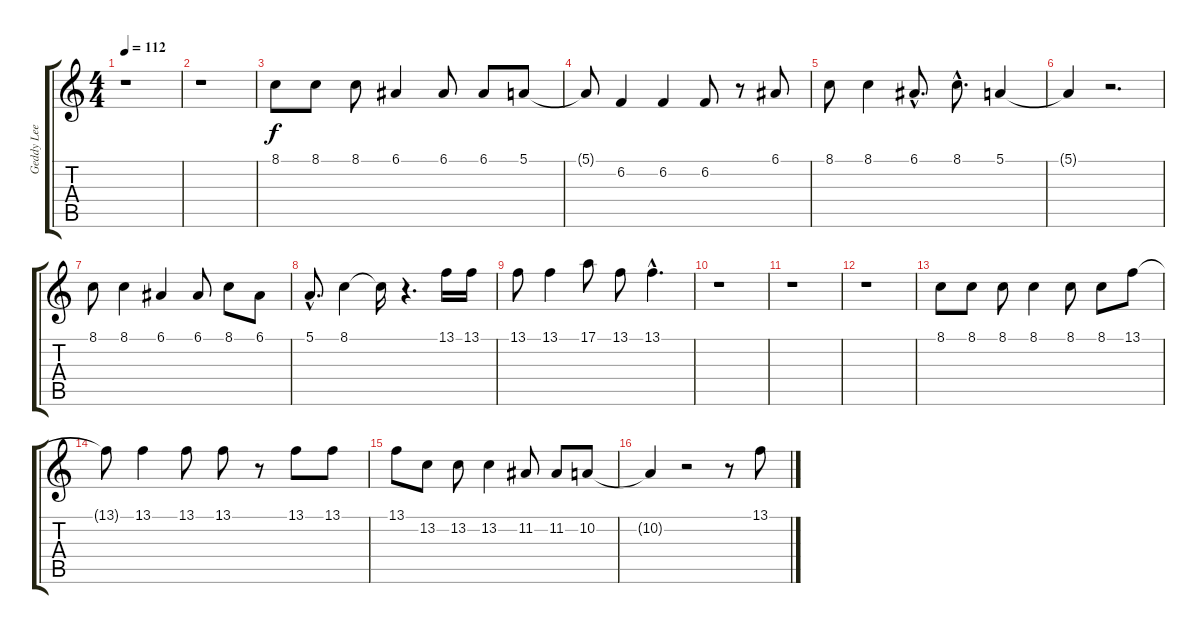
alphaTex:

\track ("Geddy Lee Vocal" "Geddy Lee ") {instrument synthvoice}
\staff {score tabs}
\tuning (E4 B3 G3 D3 A2 E2) {hide}
\ts (4 4)
\tempo 112
\clef g2
\ks c
r.1{dy f} |
r.1 |
8.1.8 8.1.8 8.1.8 6.1.4 6.1.8 6.1.8 5.1.8 |
5.1{t}.8 6.2.4 6.2.4 6.2.8 r.8 6.1.8 |
8.1.8 8.1.4 6.1{hac}.8{d} 8.1{hac}.8{d} 5.1.4 |
5.1{t}.4 r.2{d} |
8.1.8 8.1.4 6.1.4 6.1.8 8.1.8 6.1.8 |
5.1{hac}.8{d} 8.1.4 8.1{t}.16 r.4{d} 13.1.16 13.1.16 |
13.1.8 13.1.4 17.1.8 13.1.8 13.1{hac}.4{d} |
r.1 |
r.1 |
r.1 |
8.1.8 8.1.8 8.1.8 8.1.4 8.1.8 8.1.8 13.1.8 |
13.1{t}.8 13.1.4 13.1.8 13.1.8 r.8 13.1.8 13.1.8 |
13.1.8 13.2.8 13.2.8 13.2.4 11.2.8 11.2.8 10.2.8 |
10.2{t}.4 r.2 r.8 13.1.8
